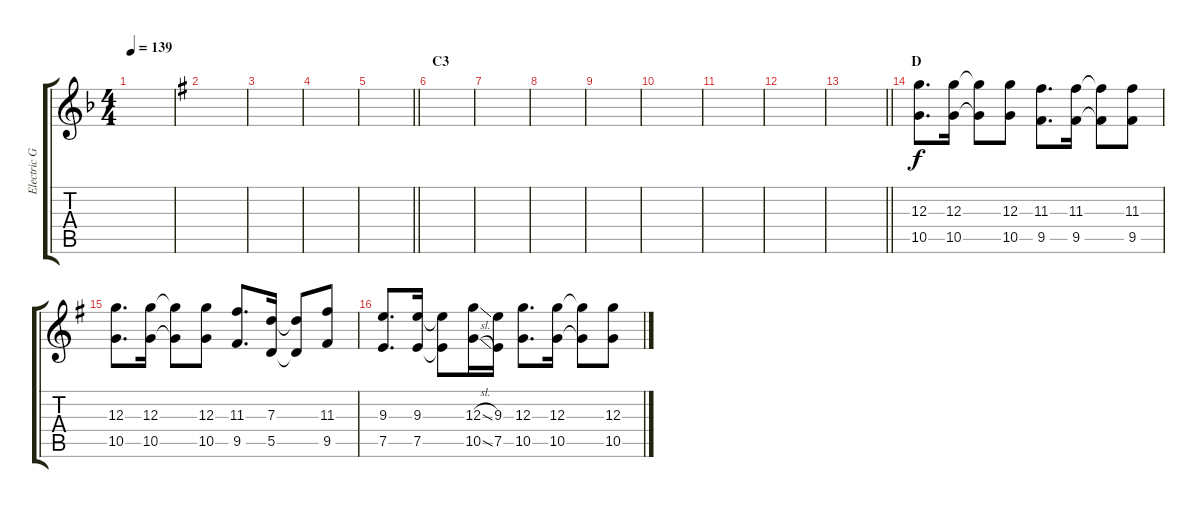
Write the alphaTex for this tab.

\track ("Electric Guitar II" "Electric G") {instrument distortionguitar}
\staff {score tabs}
\tuning (E4 B3 G3 D3 A2 E2) {hide}
\ts (4 4)
\tempo 139
\clef g2
\ks f
|
\ks g
|
|
|
\barLineRight lightlight
|
\section ("" "C3")
|
|
|
|
|
|
|
\barLineRight lightlight
|
\section ("" "D")
(12.3 10.5).8{d} (12.3 10.5).16 (12.3{t} 10.5{t}).8 (12.3 10.5).8 (11.3 9.5).8{d} (11.3 9.5).16 (11.3{t} 9.5{t}).8 (11.3 9.5).8 |
(12.3 10.5).8{d} (12.3 10.5).16 (12.3{t} 10.5{t}).8 (12.3 10.5).8 (11.3 9.5).8{d} (7.3 5.5).16 (7.3{t} 5.5{t}).8 (11.3 9.5).8 |
(9.3 7.5).8{d} (9.3 7.5).16 (9.3{t} 7.5{t}).8 (12.3{sl} 10.5{sl}).16 (9.3 7.5).16 (12.3 10.5).8{d} (12.3 10.5).16 (12.3{t} 10.5{t}).8 (12.3 10.5).8
